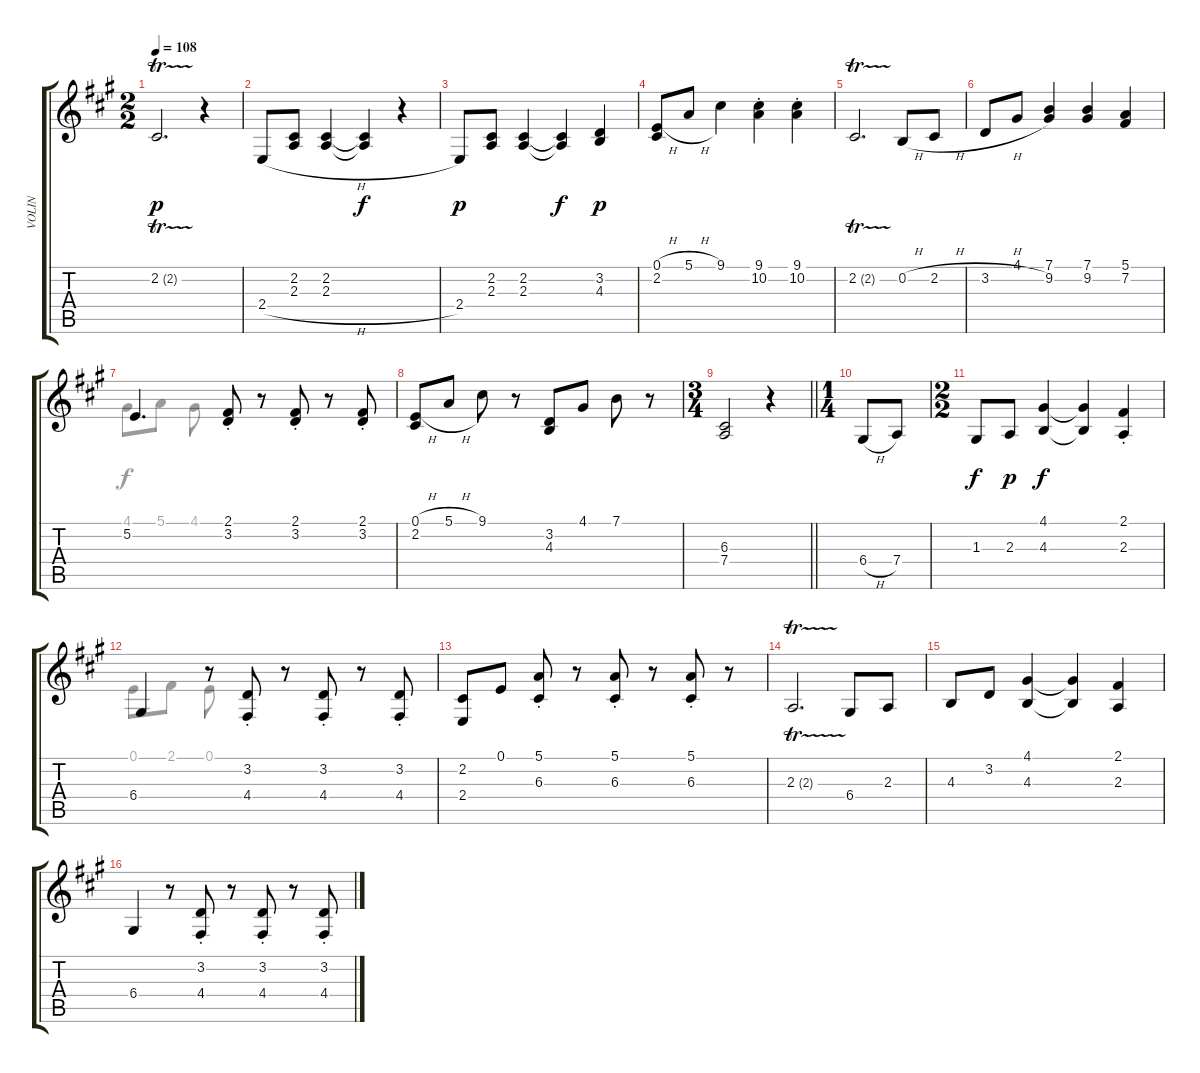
\track ("VOLIN" "VOLIN") {instrument stringensemble1}
\staff {score tabs}
\tuning (E4 B3 G3 D3 A2 E2) {hide}
\voice
\ts (2 2)
\tempo 108
\clef g2
\ks a
2.2{tr (2 16)}.2{d dy p} r.4 |
2.4{h}.8 (2.2 2.3).8 (2.2 2.3).4 (2.2{t} 2.3{t}).4{dy f} r.4 |
2.4.8{dy p} (2.2 2.3).8 (2.2 2.3).4 (2.2{t} 2.3{t}).4{dy f} (3.2 4.3).4{dy p} |
(0.1{h} 2.2).8 5.1{h}.8 9.1.4 (9.1{st} 10.2{st}).4 (9.1{st} 10.2{st}).4 |
2.2{tr (2 16)}.2{d} 0.2{h}.8 2.2{h}.8 |
3.2{h}.8 4.1.8 (7.1 9.2).4 (7.1 9.2).4 (5.1 7.2).4 |
5.2.4{d} (2.1{st} 3.2{st}).8 r.8 (2.1{st} 3.2{st}).8 r.8 (2.1{st} 3.2{st}).8 |
(0.1{h} 2.2).8 5.1{h}.8 9.1.8 r.8 (3.2 4.3).8 4.1.8 7.1.8 r.8 |
\ts (3 4)
\barLineRight lightlight
(6.3 7.4).2 r.4 |
\ts (1 4)
6.4{h}.8 7.4.8 |
\ts (2 2)
1.3.8{dy f} 2.3.8{dy p} (4.1 4.3).4{dy f} (4.1{t} 4.3{t}).4 (2.1{st} 2.3{st}).4 |
6.4.4 r.8 (3.2{st} 4.4{st}).8 r.8 (3.2{st} 4.4{st}).8 r.8 (3.2{st} 4.4{st}).8 |
(2.2 2.4).8 0.1.8 (5.1{st} 6.3).8 r.8 (5.1{st} 6.3).8 r.8 (5.1{st} 6.3).8 r.8 |
2.3{tr (2 16)}.2{d} 6.4.8 2.3.8 |
4.3.8 3.2.8 (4.1 4.3).4 (4.1{t} 4.3{t}).4 (2.1 2.3).4 |
6.4.4 r.8 (3.2{st} 4.4{st}).8 r.8 (3.2{st} 4.4{st}).8 r.8 (3.2{st} 4.4{st}).8
\voice
\clef g2
\ottava regular
\simile none
\ks a
|
|
|
|
|
|
4.1.8 5.1.8 4.1.8 |
|
\barLineRight lightlight
|
|
|
0.1.8{dy f} 2.1.8 0.1.8 |
|
|
|
